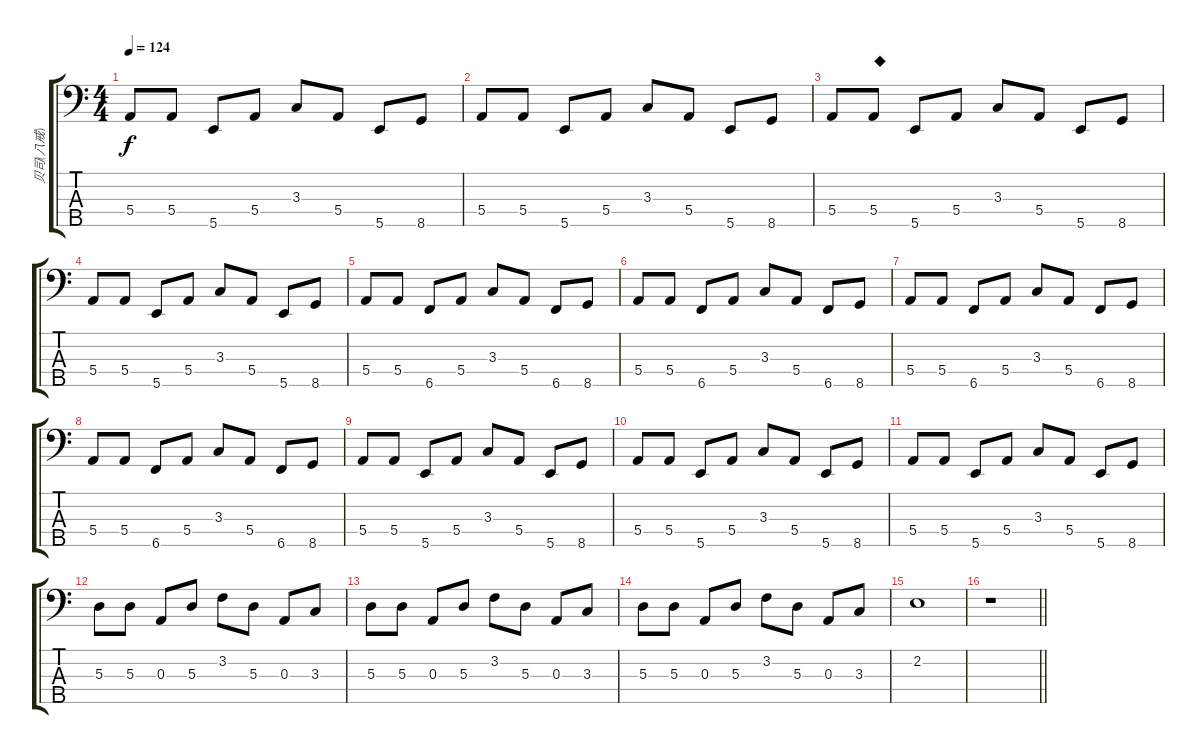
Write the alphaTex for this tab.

\track ("贝司(八戒)" "贝司(八戒)") {instrument electricbassfinger}
\staff {score tabs}
\tuning (G2 D2 A1 E1 B0) {hide}
\ts (4 4)
\tempo 124
\clef f4
\ks c
5.4.8{dy f} 5.4.8 5.5.8 5.4.8 3.3.8 5.4.8 5.5.8 8.5.8 |
5.4.8 5.4.8 5.5.8 5.4.8 3.3.8 5.4.8 5.5.8 8.5.8 |
5.4.8 5.4.8{txt "◆"} 5.5.8 5.4.8 3.3.8 5.4.8 5.5.8 8.5.8 |
5.4.8 5.4.8 5.5.8 5.4.8 3.3.8 5.4.8 5.5.8 8.5.8 |
5.4.8 5.4.8 6.5.8 5.4.8 3.3.8 5.4.8 6.5.8 8.5.8 |
5.4.8 5.4.8 6.5.8 5.4.8 3.3.8 5.4.8 6.5.8 8.5.8 |
5.4.8 5.4.8 6.5.8 5.4.8 3.3.8 5.4.8 6.5.8 8.5.8 |
5.4.8 5.4.8 6.5.8 5.4.8 3.3.8 5.4.8 6.5.8 8.5.8 |
5.4.8 5.4.8 5.5.8 5.4.8 3.3.8 5.4.8 5.5.8 8.5.8 |
5.4.8 5.4.8 5.5.8 5.4.8 3.3.8 5.4.8 5.5.8 8.5.8 |
5.4.8 5.4.8 5.5.8 5.4.8 3.3.8 5.4.8 5.5.8 8.5.8 |
5.3.8 5.3.8 0.3.8 5.3.8 3.2.8 5.3.8 0.3.8 3.3.8 |
5.3.8 5.3.8 0.3.8 5.3.8 3.2.8 5.3.8 0.3.8 3.3.8 |
5.3.8 5.3.8 0.3.8 5.3.8 3.2.8 5.3.8 0.3.8 3.3.8 |
2.2.1 |
\barLineRight lightlight
r.1
